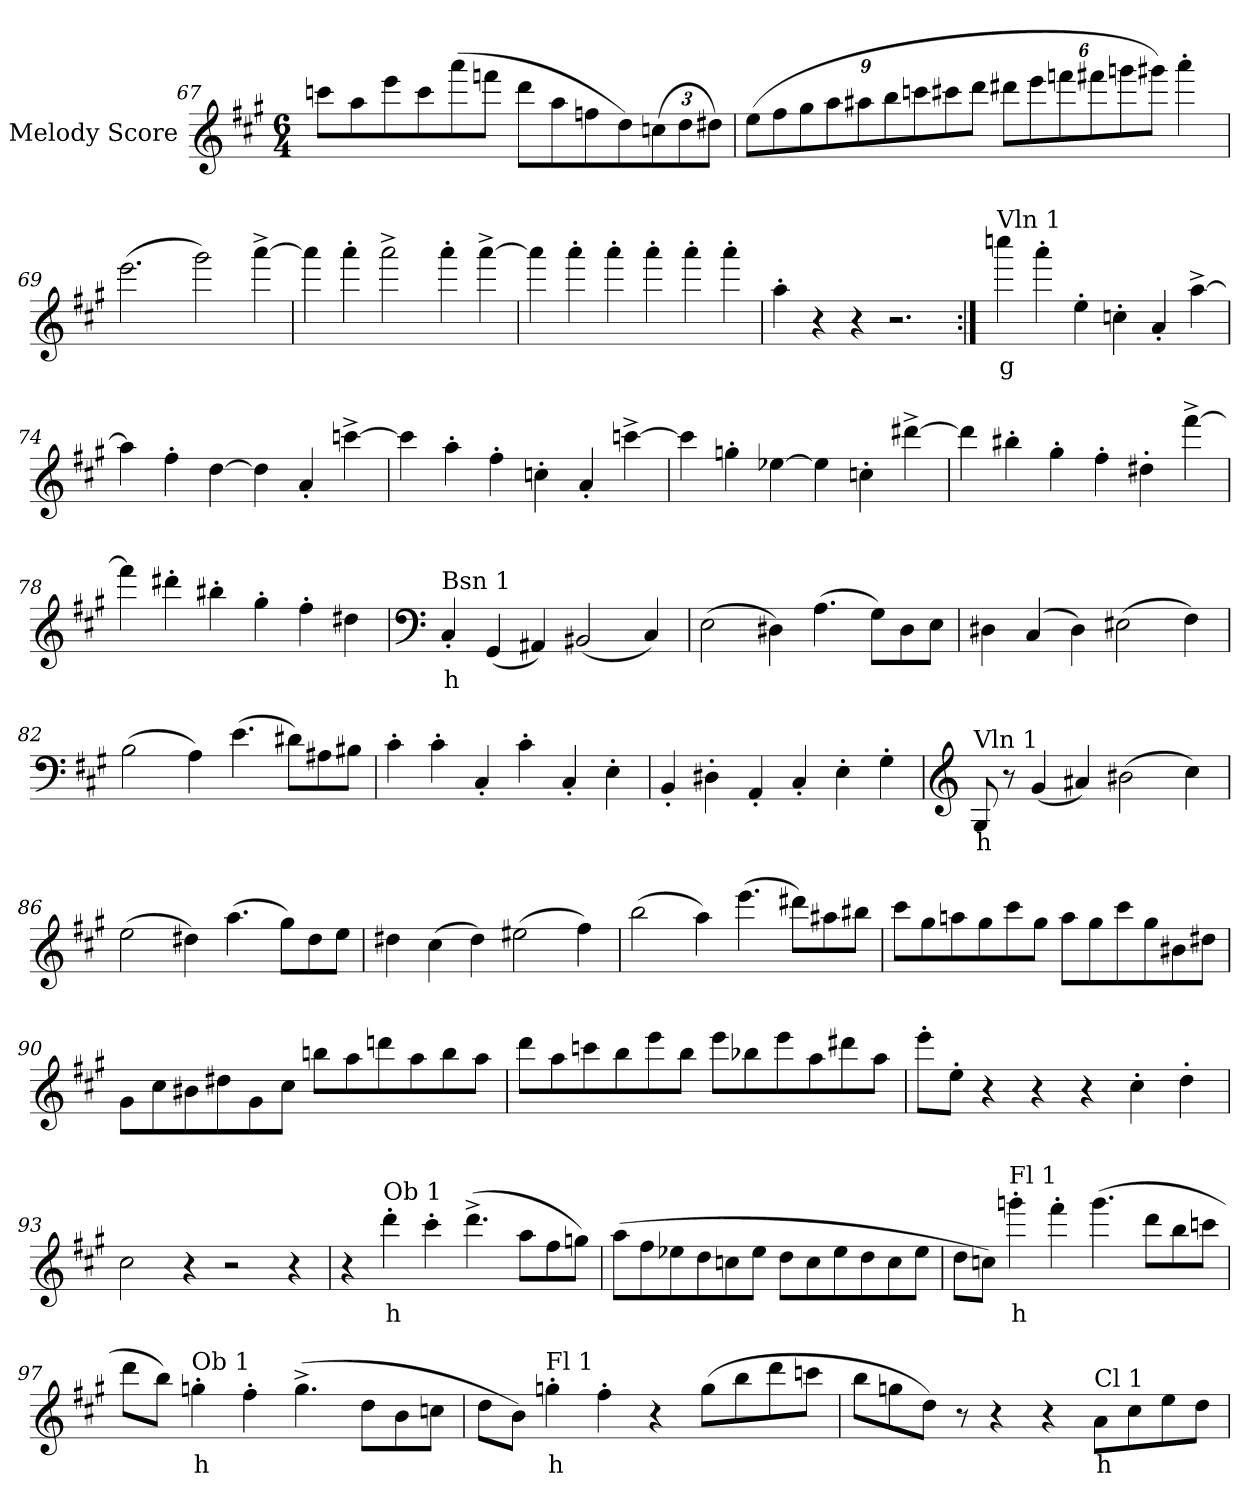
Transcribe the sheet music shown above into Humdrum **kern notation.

**kern	**text
*part1	*part1
*staff1	*staff1
*I"Melody Score	*
*clefG2	*
*k[f#c#g#]	*
*M6/4	*
=67	=67
8cccn\L	.
8aa\	.
8eee\	.
8ccc\	.
(8aaa\	.
8fffn\J	.
8ddd\L	.
8aa\	.
8ffn\	.
8dd\)	.
*Xbrackettup	*
(12ccn\	.
12dd\	.
12dd#X\J)	.
=68	=68
(12ee\L	.
12ff#\	.
12gg#\	.
12aa\	.
12aa#X\	.
12bb\	.
12cccn\	.
12ccc#X\	.
12ddd\J	.
12ddd#X\L	.
12eee\	.
12fffn\	.
12fff#X\	.
12gggn\	.
12ggg#X\J)	.
4aaa'\	.
=69	=69
(2.eee\	.
2ggg#\)	.
[4aaa^\	.
=70	=70
4aaa\]	.
4aaa'\	.
2aaa^\	.
4aaa'\	.
[4aaa^\	.
=71	=71
4aaa\]	.
4aaa'\	.
4aaa'\	.
4aaa'\	.
4aaa'\	.
4aaa'\	.
=72	=72
4aa'\	.
4r	.
4r	.
2.r	.
=73:|!	=73:|!
!LO:TX:a:t=Vln 1	!
!	!LO:LY:b:color=#FF0000
4ccccn\	g
4aaa'\	.
4ee'\	.
4ccn'\	.
4a'/	.
[4aa^\	.
=74	=74
4aa\]	.
4ff#'\	.
[4dd\	.
4dd\]	.
4a'/	.
[4cccn^\	.
=75	=75
4ccc\]	.
4aa'\	.
4ff#'\	.
4ccn'\	.
4a'/	.
[4cccn^\	.
=76	=76
4ccc\]	.
4ggn'\	.
[4ee-X\	.
4ee-\]	.
4ccn'\	.
[4ddd#X^\	.
=77	=77
4ddd#\]	.
4bb#X'\	.
4gg#'\	.
4ff#'\	.
4dd#X'\	.
[4fff#^\	.
=78	=78
4fff#\]	.
4ddd#X'\	.
4bb#X'\	.
4gg#'\	.
4ff#'\	.
4dd#X\	.
=79	=79
*clefF4	*
!LO:TX:a:t=Bsn 1	!
!	!LO:LY:b:color=#FF0000
4C#'/	h
(4GG#/	.
4AA#X/)	.
(2BB#X/	.
4C#/)	.
=80	=80
(2E\	.
4D#X\)	.
(4.A\	.
8G#\L)	.
8D#\	.
8E\J	.
=81	=81
4D#X\	.
(4C#/	.
4D#\)	.
(2E#X\	.
4F#\)	.
=82	=82
(2B\	.
4A\)	.
(4.e\	.
8d#X\L)	.
8A#X\	.
8B#X\J	.
=83	=83
4c#'\	.
4c#'\	.
4C#'/	.
4c#'\	.
4C#'/	.
4E'\	.
=84	=84
4BB'/	.
4D#X'\	.
4AA'/	.
4C#'/	.
4E'\	.
4G#'\	.
=85	=85
*clefG2	*
!LO:TX:a:t=Vln 1	!
!	!LO:LY:b:color=#FF0000
8G#/	h
8r	.
(4g#/	.
4a#X/)	.
(2b#X\	.
4cc#\)	.
=86	=86
(2ee\	.
4dd#X\)	.
(4.aa\	.
8gg#\L)	.
8dd#\	.
8ee\J	.
=87	=87
4dd#X\	.
(4cc#\	.
4dd#\)	.
(2ee#X\	.
4ff#\)	.
=88	=88
(2bb\	.
4aa\)	.
(4.eee\	.
8ddd#X\L)	.
8aa#X\	.
8bb#X\J	.
=89	=89
8ccc#\L	.
8gg#\	.
8aan\	.
8gg#\	.
8ccc#\	.
8gg#\J	.
8aa\L	.
8gg#\	.
8ccc#\	.
8gg#\	.
8b#X\	.
8dd#X\J	.
=90	=90
8g#\L	.
8cc#\	.
8b#X\	.
8dd#X\	.
8g#\	.
8cc#\J	.
8bbn\L	.
8aa\	.
8dddn\	.
8aa\	.
8bb\	.
8aa\J	.
=91	=91
8ddd\L	.
8aa\	.
8cccn\	.
8bb\	.
8eee\	.
8bb\J	.
8eee\L	.
8bb-X\	.
8eee\	.
8aa\	.
8ddd#X\	.
8aa\J	.
=92	=92
8eee'\L	.
8ee'\J	.
4r	.
4r	.
4r	.
4cc#'\	.
4dd'\	.
=93	=93
2cc#\	.
4r	.
2r	.
4r	.
=94	=94
4r	.
!LO:TX:a:t=Ob 1	!
!	!LO:LY:b:color=#FF0000
4ddd'\	h
4ccc#'\	.
(4.ddd^\	.
8aa\L	.
8ff#\	.
8ggn\J)	.
=95	=95
(8aa\L	.
8ff#\	.
8ee-X\	.
8dd\	.
8ccn\	.
8ee-\J	.
8dd\L	.
8cc\	.
8ee-\	.
8dd\	.
8cc\	.
8ee-\J	.
=96	=96
8dd\L	.
8ccn\J)	.
!LO:TX:a:t=Fl 1	!
!	!LO:LY:b:color=#FF0000
4gggn'\	h
4fff#'\	.
(4.ggg\	.
8ddd\L	.
8bb\	.
8cccn\J	.
=97	=97
8ddd\L	.
8bb\J)	.
!LO:TX:a:t=Ob 1	!
!	!LO:LY:b:color=#FF0000
4ggn'\	h
4ff#'\	.
(4.gg^\	.
8dd\L	.
8b\	.
8ccn\J	.
=98	=98
8dd\L	.
8b\J)	.
!LO:TX:a:t=Fl 1	!
!	!LO:LY:b:color=#FF0000
4ggn'\	h
4ff#'\	.
4r	.
(8gg\L	.
8bb\	.
8ddd\	.
8cccn\J	.
=99	=99
8bb\L	.
8ggn\	.
8dd\J)	.
8r	.
4r	.
4r	.
!LO:TX:a:t=Cl 1	!
!	!LO:LY:b:color=#FF0000
8a\L	h
8cc#\	.
8ee\	.
8dd\J	.
=	=
*-	*-
